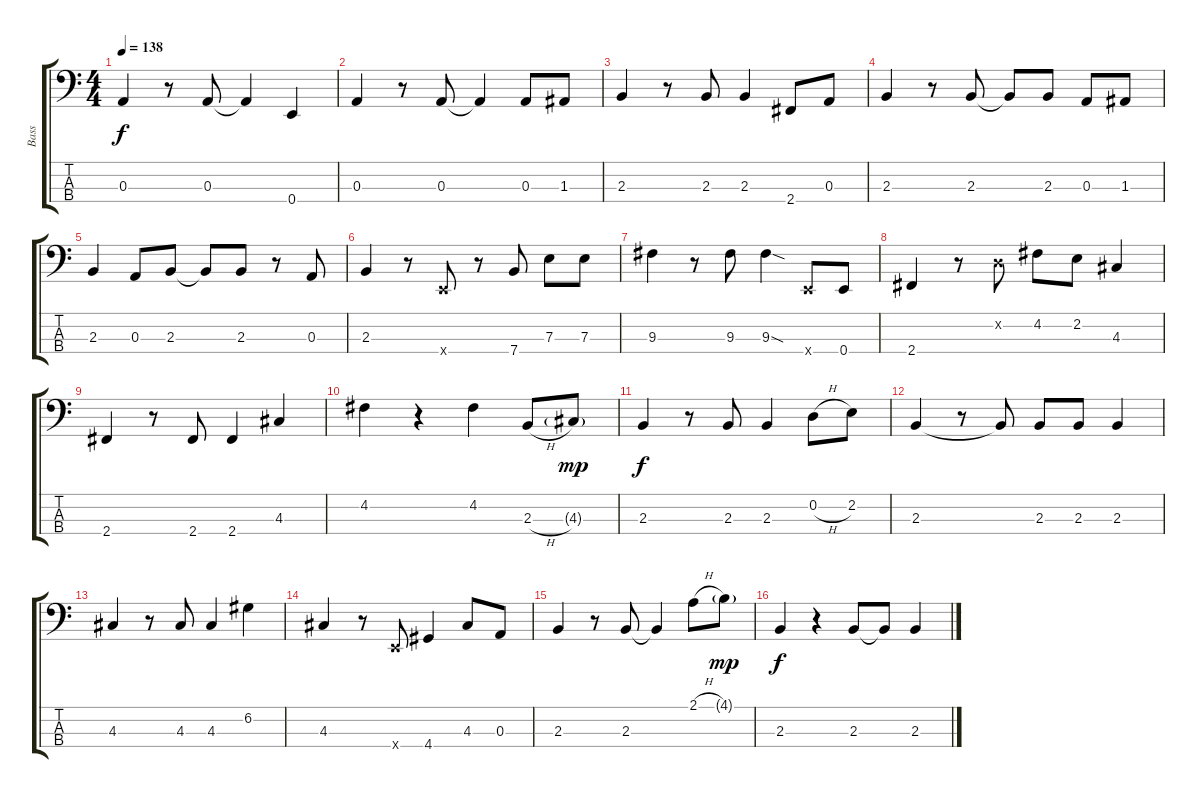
\track ("Bass" "Bass") {instrument electricbassfinger}
\staff {score tabs}
\tuning (G2 D2 A1 E1) {hide}
\ts (4 4)
\tempo 138
\clef f4
\ks c
0.3.4{dy f} r.8 0.3.8 0.3{t}.4 0.4.4 |
0.3.4 r.8 0.3.8 0.3{t}.4 0.3.8 1.3.8 |
2.3.4 r.8 2.3.8 2.3.4 2.4.8 0.3.8 |
2.3.4 r.8 2.3.8 2.3{t}.8 2.3.8 0.3.8 1.3.8 |
2.3.4 0.3.8 2.3.8 2.3{t}.8 2.3.8 r.8 0.3.8 |
2.3.4 r.8 0.4{x}.8 r.8 7.4.8 7.3.8 7.3.8 |
9.3.4 r.8 9.3.8 9.3{sod}.4 0.4{x}.8 0.4.8 |
2.4.4 r.8 0.2{x}.8 4.2.8 2.2.8 4.3.4 |
2.4.4 r.8 2.4.8 2.4.4 4.3.4 |
4.2.4 r.4 4.2.4 2.3{h}.8 4.3{g}.8{dy mp} |
2.3.4{dy f} r.8 2.3.8 2.3.4 0.2{h}.8 2.2.8 |
2.3.4 r.8 2.3{t}.8 2.3.8 2.3.8 2.3.4 |
4.3.4 r.8 4.3.8 4.3.4 6.2.4 |
4.3.4 r.8 0.4{x}.8 4.4.4 4.3.8 0.3.8 |
2.3.4 r.8 2.3.8 2.3{t}.4 2.1{h}.8 4.1{g}.8{dy mp} |
2.3.4{dy f} r.4 2.3.8 2.3{t}.8 2.3.4
